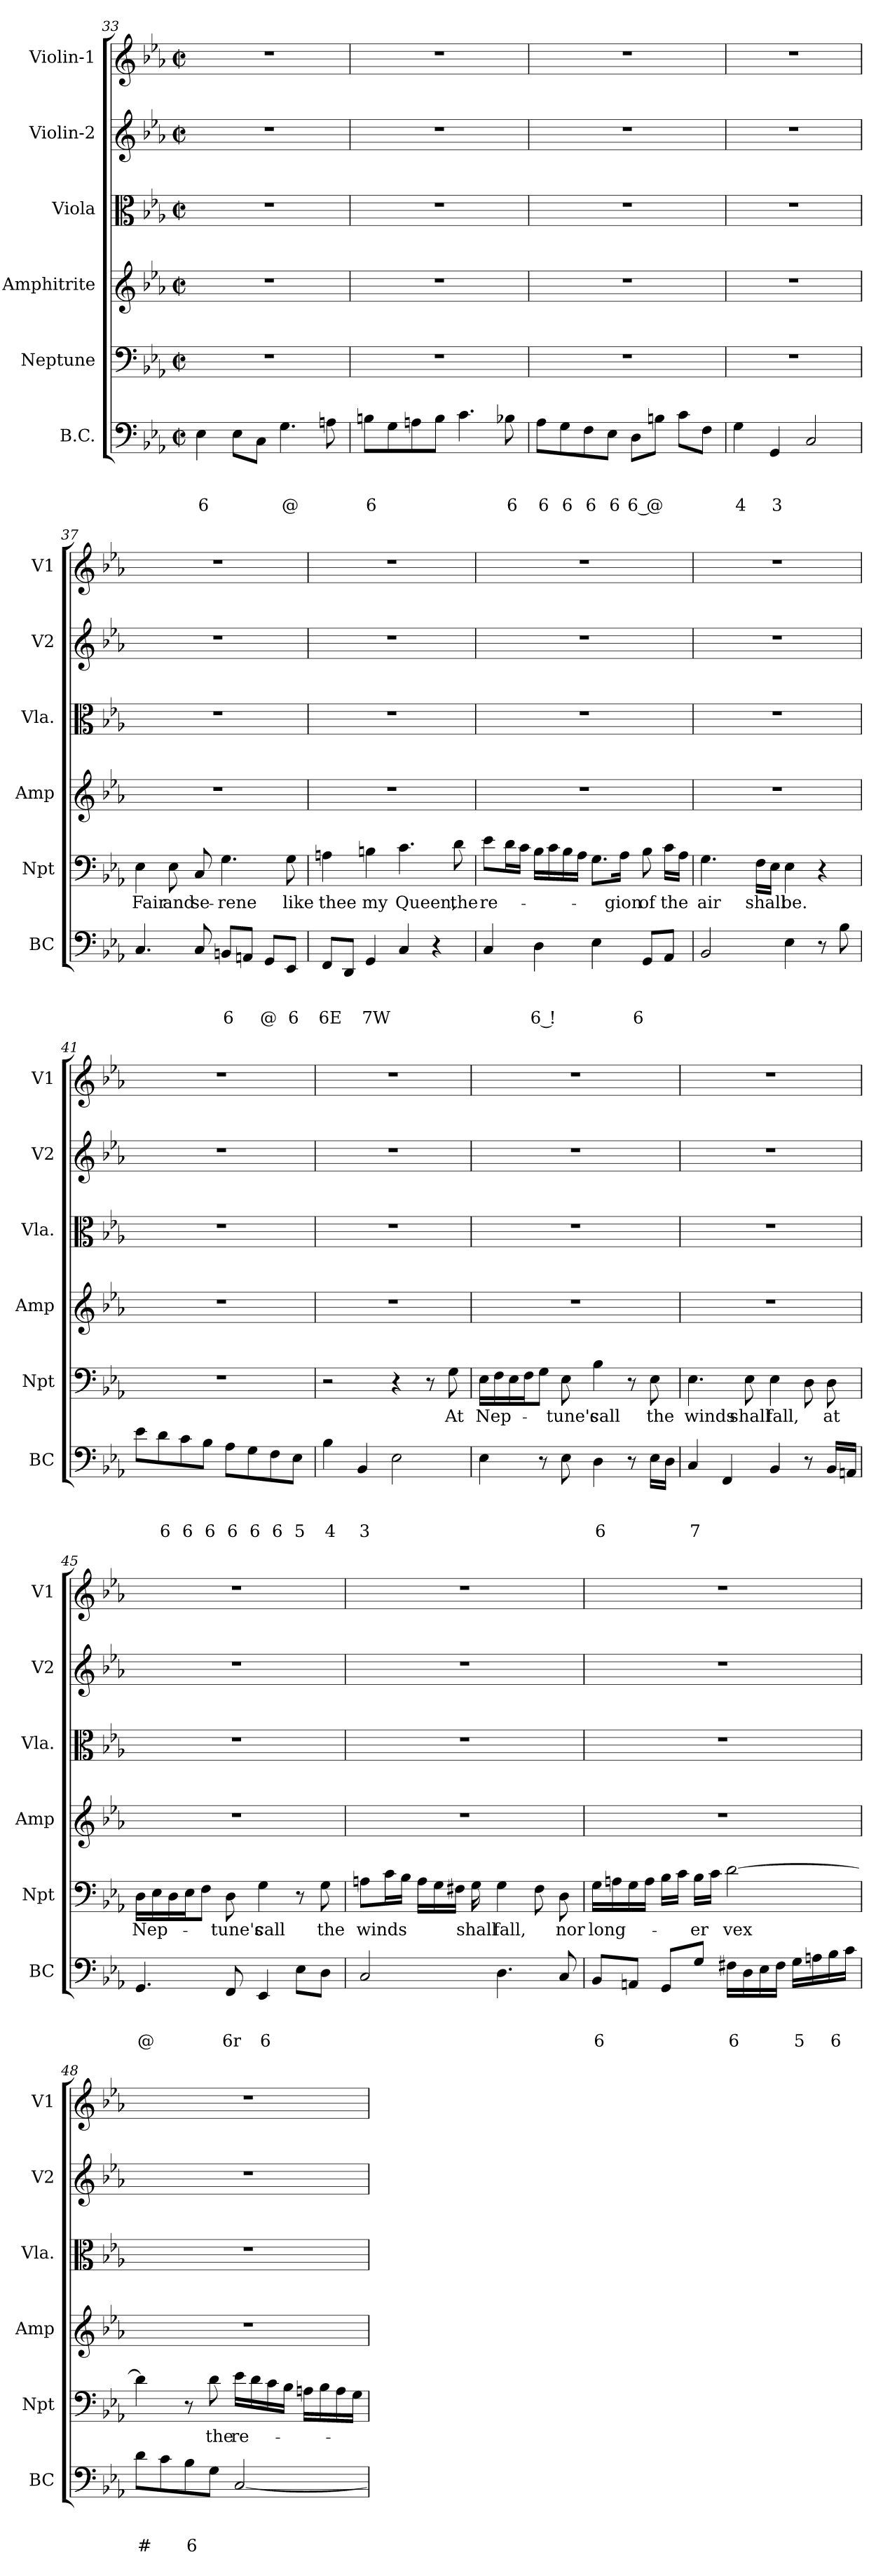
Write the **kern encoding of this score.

**kern	**text	**text	**text	**kern	**text	**kern	**kern	**kern	**kern
*part6	*part6	*part6	*part6	*part5	*part5	*part4	*part3	*part2	*part1
*staff6	*staff6	*staff6	*staff6	*staff5	*staff5	*staff4	*staff3	*staff2	*staff1
*I"B.C.	*	*	*	*I"Neptune	*	*I"Amphitrite	*I"Viola	*I"Violin-2	*I"Violin-1
*I'BC	*	*	*	*I'Npt	*	*I'Amp	*I'Vla.	*I'V2	*I'V1
*clefF4	*	*	*	*clefF4	*	*clefG2	*clefC3	*clefG2	*clefG2
*k[b-e-a-]	*	*	*	*k[b-e-a-]	*	*k[b-e-a-]	*k[b-e-a-]	*k[b-e-a-]	*k[b-e-a-]
*E-:	*	*	*	*E-:	*	*E-:	*E-:	*E-:	*E-:
*M2/2	*	*	*	*M2/2	*	*M2/2	*M2/2	*M2/2	*M2/2
*met(c|)	*	*	*	*met(c|)	*	*met(c|)	*met(c|)	*met(c|)	*met(c|)
=33	=33	=33	=33	=33	=33	=33	=33	=33	=33
!	!	!	!LO:LY:b	!	!	!	!	!	!
4E-\	.	.	6	1r	.	1r	1r	1r	1r
8E-\L	.	.	.	.	.	.	.	.	.
8C\J	.	.	.	.	.	.	.	.	.
!	!	!	!LO:LY:b	!	!	!	!	!	!
4.G\	.	.	@	.	.	.	.	.	.
8An\	.	.	.	.	.	.	.	.	.
=34	=34	=34	=34	=34	=34	=34	=34	=34	=34
!	!	!	!LO:LY:b	!	!	!	!	!	!
8Bn\L	.	.	6	1r	.	1r	1r	1r	1r
8G\	.	.	.	.	.	.	.	.	.
8An\	.	.	.	.	.	.	.	.	.
8B\J	.	.	.	.	.	.	.	.	.
4.c\	.	.	.	.	.	.	.	.	.
!	!	!	!LO:LY:b	!	!	!	!	!	!
8B-X\	.	.	6	.	.	.	.	.	.
=35	=35	=35	=35	=35	=35	=35	=35	=35	=35
!	!	!	!LO:LY:b	!	!	!	!	!	!
8A-\L	.	.	6	1r	.	1r	1r	1r	1r
!	!	!	!LO:LY:b	!	!	!	!	!	!
8G\	.	.	6	.	.	.	.	.	.
!	!	!	!LO:LY:b	!	!	!	!	!	!
8F\	.	.	6	.	.	.	.	.	.
!	!	!	!LO:LY:b	!	!	!	!	!	!
8E-\J	.	.	6	.	.	.	.	.	.
!	!	!	!LO:LY:b	!	!	!	!	!	!
8D\L	.	.	6 @	.	.	.	.	.	.
8Bn\J	.	.	.	.	.	.	.	.	.
8c\L	.	.	.	.	.	.	.	.	.
8F\J	.	.	.	.	.	.	.	.	.
=36	=36	=36	=36	=36	=36	=36	=36	=36	=36
!	!	!	!LO:LY:b	!	!	!	!	!	!
4G\	.	.	4	1r	.	1r	1r	1r	1r
!	!	!	!LO:LY:b	!	!	!	!	!	!
4GG/	.	.	3	.	.	.	.	.	.
2C/	.	.	.	.	.	.	.	.	.
!!LO:LB:g=z
=37	=37	=37	=37	=37	=37	=37	=37	=37	=37
!	!	!	!	!	!LO:LY:b	!	!	!	!
4.C/	.	.	.	4E-\	Fair	1r	1r	1r	1r
!	!	!	!	!	!LO:LY:b	!	!	!	!
.	.	.	.	8E-\	and	.	.	.	.
!	!	!	!	!	!LO:LY:b	!	!	!	!
8C/	.	.	.	8C/	se-	.	.	.	.
!	!	!	!LO:LY:b	!	!LO:LY:b	!	!	!	!
8BBn/L	.	.	6	4.G\	-rene	.	.	.	.
8AAn/J	.	.	.	.	.	.	.	.	.
!	!	!	!LO:LY:b	!	!	!	!	!	!
8GG/L	.	.	@	.	.	.	.	.	.
!	!	!	!LO:LY:b	!	!LO:LY:b	!	!	!	!
8EE-/J	.	.	6	8G\	like	.	.	.	.
=38	=38	=38	=38	=38	=38	=38	=38	=38	=38
!	!	!	!LO:LY:b	!	!LO:LY:b	!	!	!	!
8FF/L	.	.	6E	4An\	thee	1r	1r	1r	1r
8DD/J	.	.	.	.	.	.	.	.	.
!	!	!	!LO:LY:b	!	!LO:LY:b	!	!	!	!
4GG/	.	.	7W	4Bn\	my	.	.	.	.
!	!	!	!	!	!LO:LY:b	!	!	!	!
4C/	.	.	.	4.c\	Queen,	.	.	.	.
4r	.	.	.	.	.	.	.	.	.
!	!	!	!	!	!LO:LY:b	!	!	!	!
.	.	.	.	8d\	the	.	.	.	.
=39	=39	=39	=39	=39	=39	=39	=39	=39	=39
!	!	!	!	!	!LO:LY:b	!	!	!	!
4C/	.	.	.	8e-\L	re-	1r	1r	1r	1r
.	.	.	.	16d\L	.	.	.	.	.
.	.	.	.	16c\JJ	.	.	.	.	.
!	!	!	!LO:LY:b	!	!	!	!	!	!
4D\	.	.	6 !	16B-\LL	.	.	.	.	.
.	.	.	.	16c\	.	.	.	.	.
.	.	.	.	16B-\	.	.	.	.	.
.	.	.	.	16A-\JJ	.	.	.	.	.
4E-\	.	.	.	8.G\L	.	.	.	.	.
!	!	!	!	!	!LO:LY:b	!	!	!	!
.	.	.	.	16A-\Jk	-gion	.	.	.	.
!	!	!	!LO:LY:b	!	!LO:LY:b	!	!	!	!
8GG/L	.	.	6	8B-\	of	.	.	.	.
!	!	!	!	!	!LO:LY:b	!	!	!	!
8AA-/J	.	.	.	16c\LL	the	.	.	.	.
.	.	.	.	16A-\JJ	.	.	.	.	.
!!LO:LB:g=z
=40	=40	=40	=40	=40	=40	=40	=40	=40	=40
*^	*	*	*	*	*	*	*	*	*
!	!	!	!	!	!	!LO:LY:b	!	!	!	!
2BB-/	4ryy	.	.	.	4.G\	air	1r	1r	1r	1r
.	4ryy	.	.	.	.	.	.	.	.	.
!	!	!	!	!	!	!LO:LY:b	!	!	!	!
.	.	.	.	.	16F\LL	shall	.	.	.	.
.	.	.	.	.	16E-\JJ	.	.	.	.	.
!	!	!	!	!	!	!LO:LY:b	!	!	!	!
4E-\	2ryy	.	.	.	4E-\	be.	.	.	.	.
8r	.	.	.	.	4r	.	.	.	.	.
8B-\	.	.	.	.	.	.	.	.	.	.
*v	*v	*	*	*	*	*	*	*	*	*
=41	=41	=41	=41	=41	=41	=41	=41	=41	=41
8e-\L	.	.	.	1r	.	1r	1r	1r	1r
!	!	!	!LO:LY:b	!	!	!	!	!	!
8d\	.	.	6	.	.	.	.	.	.
!	!	!	!LO:LY:b	!	!	!	!	!	!
8c\	.	.	6	.	.	.	.	.	.
!	!	!	!LO:LY:b	!	!	!	!	!	!
8B-\J	.	.	6	.	.	.	.	.	.
!	!	!	!LO:LY:b	!	!	!	!	!	!
8A-\L	.	.	6	.	.	.	.	.	.
!	!	!	!LO:LY:b	!	!	!	!	!	!
8G\	.	.	6	.	.	.	.	.	.
!	!	!	!LO:LY:b	!	!	!	!	!	!
8F\	.	.	6	.	.	.	.	.	.
!	!	!	!LO:LY:b	!	!	!	!	!	!
8E-\J	.	.	5	.	.	.	.	.	.
=42	=42	=42	=42	=42	=42	=42	=42	=42	=42
!	!	!	!LO:LY:b	!	!	!	!	!	!
4B-\	.	.	4	2r	.	1r	1r	1r	1r
!	!	!	!LO:LY:b	!	!	!	!	!	!
4BB-/	.	.	3	.	.	.	.	.	.
2E-\	.	.	.	4r	.	.	.	.	.
.	.	.	.	8r	.	.	.	.	.
!	!	!	!	!	!LO:LY:b	!	!	!	!
.	.	.	.	8G\	At	.	.	.	.
!!LO:PB:g=z
=43	=43	=43	=43	=43	=43	=43	=43	=43	=43
!	!	!	!	!	!LO:LY:b	!	!	!	!
4E-\	.	.	.	16E-\LL	Nep-	1r	1r	1r	1r
.	.	.	.	16F\	.	.	.	.	.
.	.	.	.	16E-\	.	.	.	.	.
.	.	.	.	16F\J	.	.	.	.	.
8r	.	.	.	8G\J	.	.	.	.	.
!	!	!	!	!	!LO:LY:b	!	!	!	!
8E-\	.	.	.	8E-\	-tune's	.	.	.	.
!	!	!	!LO:LY:b	!	!LO:LY:b	!	!	!	!
4D\	.	.	6	4B-\	call	.	.	.	.
8r	.	.	.	8r	.	.	.	.	.
!	!	!	!	!	!LO:LY:b	!	!	!	!
16E-\LL	.	.	.	8E-\	the	.	.	.	.
16D\JJ	.	.	.	.	.	.	.	.	.
=44	=44	=44	=44	=44	=44	=44	=44	=44	=44
!	!	!	!LO:LY:b	!	!LO:LY:b	!	!	!	!
4C/	.	.	7	4.E-\	winds	1r	1r	1r	1r
4FF/	.	.	.	.	.	.	.	.	.
!	!	!	!	!	!LO:LY:b	!	!	!	!
.	.	.	.	8E-\	shall	.	.	.	.
!	!	!	!	!	!LO:LY:b	!	!	!	!
4BB-/	.	.	.	4E-\	fall,	.	.	.	.
8r	.	.	.	8D\	.	.	.	.	.
!	!	!	!	!	!LO:LY:b	!	!	!	!
16BB-/LL	.	.	.	8D\	at	.	.	.	.
16AAn/JJ	.	.	.	.	.	.	.	.	.
=45	=45	=45	=45	=45	=45	=45	=45	=45	=45
!	!	!	!LO:LY:b	!	!LO:LY:b	!	!	!	!
4.GG/	.	.	@	16D\LL	Nep-	1r	1r	1r	1r
.	.	.	.	16E-\	.	.	.	.	.
.	.	.	.	16D\	.	.	.	.	.
.	.	.	.	16E-\J	.	.	.	.	.
.	.	.	.	8F\J	.	.	.	.	.
!	!	!	!LO:LY:b	!	!LO:LY:b	!	!	!	!
8FF/	.	.	6r	8D\	-tune's	.	.	.	.
!	!	!	!LO:LY:b	!	!LO:LY:b	!	!	!	!
4EE-/	.	.	6	4G\	call	.	.	.	.
8E-\L	.	.	.	8r	.	.	.	.	.
!	!	!	!	!	!LO:LY:b	!	!	!	!
8D\J	.	.	.	8G\	the	.	.	.	.
!!LO:LB:g=z
=46	=46	=46	=46	=46	=46	=46	=46	=46	=46
*^	*	*	*	*	*	*	*	*	*
!	!	!	!	!	!	!LO:LY:b	!	!	!	!
2C/	4ryy	.	.	.	8An\L	winds	1r	1r	1r	1r
.	.	.	.	.	16c\L	.	.	.	.	.
.	.	.	.	.	16B-\JJ	.	.	.	.	.
.	8ryy	.	.	.	16A\LL	.	.	.	.	.
.	.	.	.	.	16G\	.	.	.	.	.
.	8ryy	.	.	.	16F#X\JJ	.	.	.	.	.
!	!	!	!	!	!	!LO:LY:b	!	!	!	!
.	.	.	.	.	16G\	shall	.	.	.	.
!	!	!	!	!	!	!LO:LY:b	!	!	!	!
4.D\	4ryy	.	.	.	4G\	fall,	.	.	.	.
.	4ryy	.	.	.	8F#\	.	.	.	.	.
!	!	!	!	!	!	!LO:LY:b	!	!	!	!
8C/	.	.	.	.	8D\	nor	.	.	.	.
*v	*v	*	*	*	*	*	*	*	*	*
=47	=47	=47	=47	=47	=47	=47	=47	=47	=47
!	!	!	!LO:LY:b	!	!LO:LY:b	!	!	!	!
8BB-/L	.	.	6	16G\LL	long-	1r	1r	1r	1r
.	.	.	.	16An\	.	.	.	.	.
8AAn/J	.	.	.	16G\	.	.	.	.	.
.	.	.	.	16A\JJ	.	.	.	.	.
8GG/L	.	.	.	16B-\LL	.	.	.	.	.
.	.	.	.	16c\JJ	.	.	.	.	.
!	!	!	!	!	!LO:LY:b	!	!	!	!
8G/J	.	.	.	16B-\LL	-er	.	.	.	.
.	.	.	.	16c\JJ	.	.	.	.	.
!	!	!	!LO:LY:b	!	!LO:LY:b	!	!	!	!
16F#X\LL	.	.	6	[2d\	vex	.	.	.	.
16D\	.	.	.	.	.	.	.	.	.
16E-\	.	.	.	.	.	.	.	.	.
16F#\JJ	.	.	.	.	.	.	.	.	.
!	!	!	!LO:LY:b	!	!	!	!	!	!
16G\LL	.	.	5	.	.	.	.	.	.
16An\	.	.	.	.	.	.	.	.	.
!	!	!	!LO:LY:b	!	!	!	!	!	!
16B-\	.	.	6	.	.	.	.	.	.
16c\JJ	.	.	.	.	.	.	.	.	.
=48	=48	=48	=48	=48	=48	=48	=48	=48	=48
!	!	!	!LO:LY:b	!	!	!	!	!	!
*^	*	*	*	*	*	*	*	*	*
8d\L	2ryy	.	.	#	4d\]	.	1r	1r	1r	1r
8c\	.	.	.	.	.	.	.	.	.	.
!	!	!	!	!LO:LY:b	!	!	!	!	!	!
8B-\	.	.	.	6	8r	.	.	.	.	.
!	!	!	!	!	!	!LO:LY:b	!	!	!	!
8G\J	.	.	.	.	8d\	the	.	.	.	.
!	!	!	!	!	!	!LO:LY:b	!	!	!	!
[2C/	4ryy	.	.	.	16e-\LL	re-	.	.	.	.
.	.	.	.	.	16d\	.	.	.	.	.
.	.	.	.	.	16c\	.	.	.	.	.
.	.	.	.	.	16B-\JJ	.	.	.	.	.
.	4ryy	.	.	.	16An\LL	.	.	.	.	.
.	.	.	.	.	16B-\	.	.	.	.	.
.	.	.	.	.	16A\	.	.	.	.	.
.	.	.	.	.	16G\JJ	.	.	.	.	.
*v	*v	*	*	*	*	*	*	*	*	*
=	=	=	=	=	=	=	=	=	=
*-	*-	*-	*-	*-	*-	*-	*-	*-	*-
